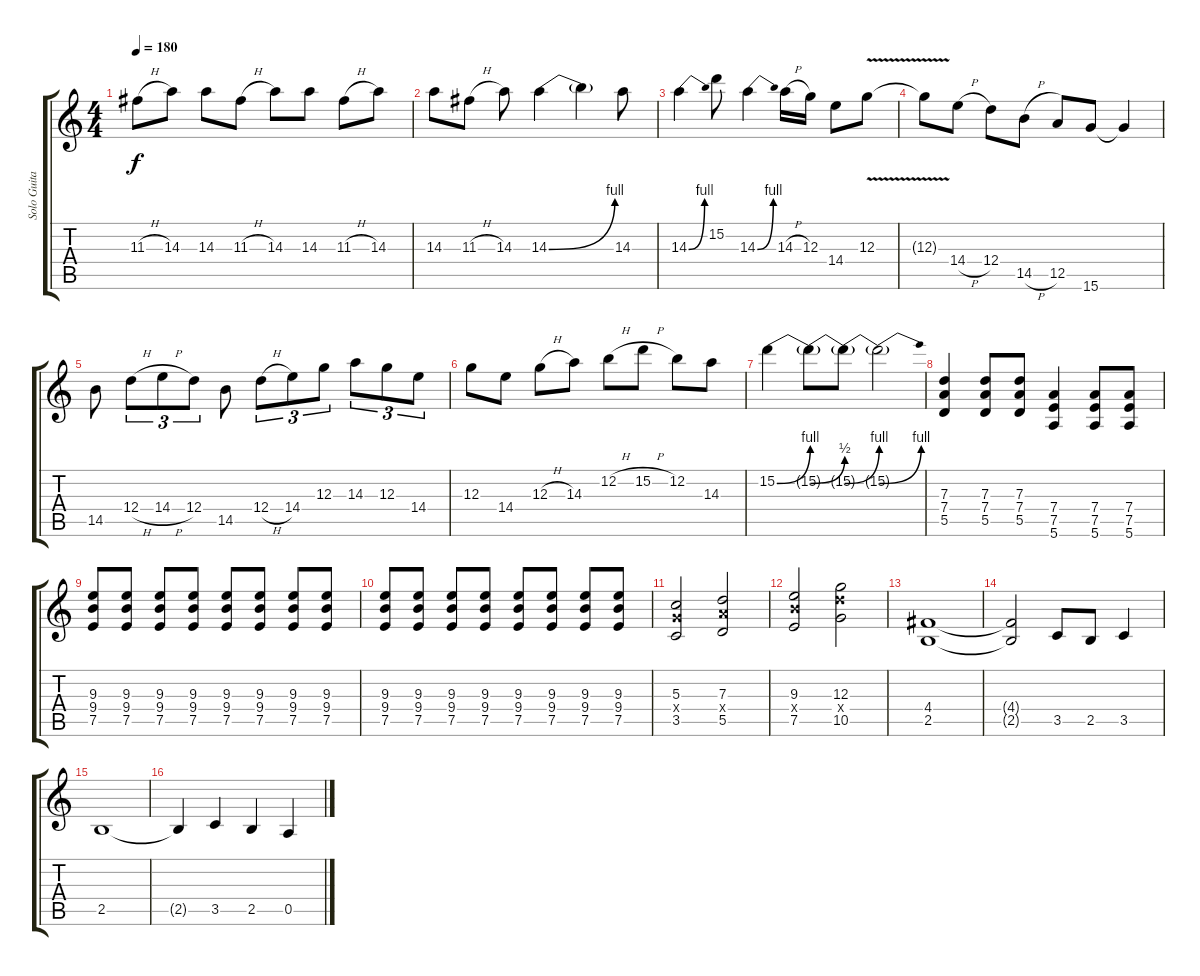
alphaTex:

\track ("Solo Guitar" "Solo Guita") {instrument overdrivenguitar}
\staff {score tabs}
\tuning (E4 B3 G3 D3 A2 E2) {hide}
\ts (4 4)
\tempo 180
\clef g2
\ks c
11.3{h}.8{dy f} 14.3.8 14.3.8 11.3{h}.8 14.3.8 14.3.8 11.3{h}.8 14.3.8 |
14.3.8 11.3{h}.8 14.3.8 14.3{be (bend 0 0 60 4)}.4 14.3{t}.4 14.3.8 |
14.3{be (bend 0 0 60 4)}.4 15.2.8 14.3{be (bend 0 0 60 4)}.4 14.3{h}.16 12.3.16 14.4.8 12.3{v}.8 |
12.3{t}.8 14.4{h}.8 12.4.8 14.5{h}.8 12.5.8 15.6.8 15.6{t}.4 |
14.5.8 12.4{h}.8{tu (3 2)} 14.4{h}.8{tu (3 2)} 12.4.8{tu (3 2)} 14.5.8 12.4{h}.8{tu (3 2)} 14.4.8{tu (3 2)} 12.3.8{tu (3 2)} 14.3.8{tu (3 2)} 12.3.8{tu (3 2)} 14.4.8{tu (3 2)} |
12.3.8 14.4.8 12.3{h}.8 14.3.8 12.2{h}.8 15.2{h}.8 12.2.8 14.3.8 |
15.2{be (bend 0 0 60 4)}.4 15.2{be (bend 0 0 60 2) t}.8 15.2{be (bend 0 0 60 4) t}.8 15.2{be (bend 0 0 60 4) t}.2 |
(7.3 7.4 5.5).4 (7.3 7.4 5.5).8 (7.3 7.4 5.5).8 (7.4 7.5 5.6).4 (7.4 7.5 5.6).8 (7.4 7.5 5.6).8 |
(9.3 9.4 7.5).8 (9.3 9.4 7.5).8 (9.3 9.4 7.5).8 (9.3 9.4 7.5).8 (9.3 9.4 7.5).8 (9.3 9.4 7.5).8 (9.3 9.4 7.5).8 (9.3 9.4 7.5).8 |
(9.3 9.4 7.5).8 (9.3 9.4 7.5).8 (9.3 9.4 7.5).8 (9.3 9.4 7.5).8 (9.3 9.4 7.5).8 (9.3 9.4 7.5).8 (9.3 9.4 7.5).8 (9.3 9.4 7.5).8 |
(5.3 5.4{x} 3.5).2 (7.3 7.4{x} 5.5).2 |
(9.3 9.4{x} 7.5).2 (12.3 12.4{x} 10.5).2 |
(4.4 2.5).1 |
(4.4{t} 2.5{t}).2 3.5.8 2.5.8 3.5.4 |
2.5.1 |
2.5{t}.4 3.5.4 2.5.4 0.5.4
